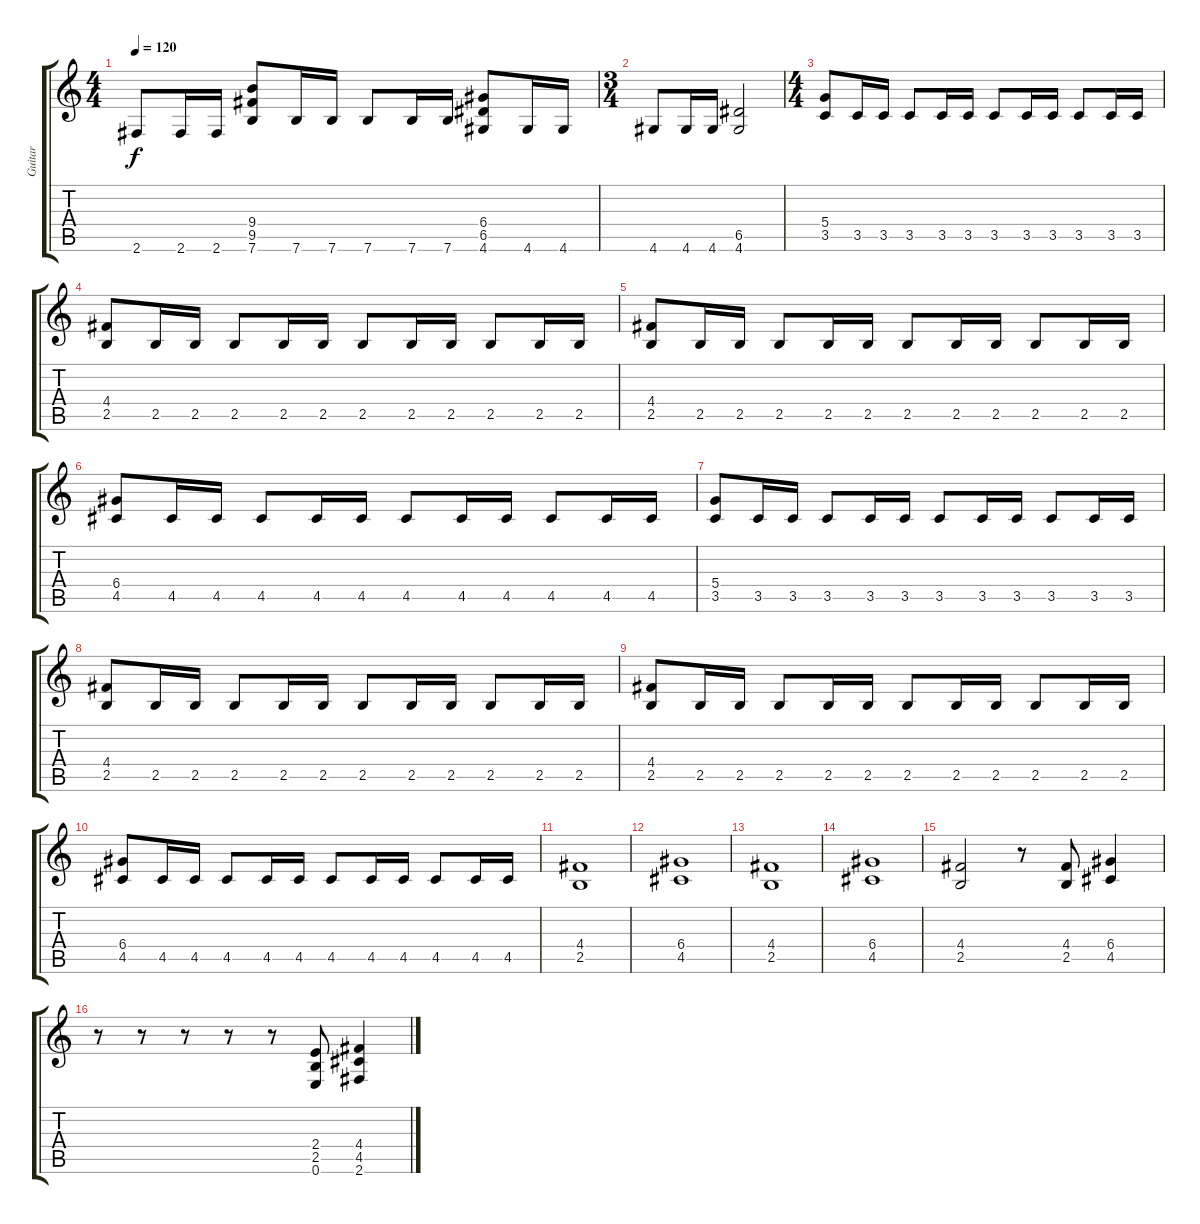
\track ("Guitar" "Guitar") {instrument distortionguitar}
\staff {score tabs}
\tuning (E4 B3 G3 D3 A2 E2) {hide}
\ts (4 4)
\tempo 120
\clef g2
\ks c
2.6.8{dy f} 2.6.16 2.6.16 (9.4 9.5 7.6).8 7.6.16 7.6.16 7.6.8 7.6.16 7.6.16 (6.4 6.5 4.6).8 4.6.16 4.6.16 |
\ts (3 4)
4.6.8 4.6.16 4.6.16 (6.5 4.6).2 |
\ts (4 4)
(5.4 3.5).8 3.5.16 3.5.16 3.5.8 3.5.16 3.5.16 3.5.8 3.5.16 3.5.16 3.5.8 3.5.16 3.5.16 |
(4.4 2.5).8 2.5.16 2.5.16 2.5.8 2.5.16 2.5.16 2.5.8 2.5.16 2.5.16 2.5.8 2.5.16 2.5.16 |
(4.4 2.5).8 2.5.16 2.5.16 2.5.8 2.5.16 2.5.16 2.5.8 2.5.16 2.5.16 2.5.8 2.5.16 2.5.16 |
(6.4 4.5).8 4.5.16 4.5.16 4.5.8 4.5.16 4.5.16 4.5.8 4.5.16 4.5.16 4.5.8 4.5.16 4.5.16 |
(5.4 3.5).8 3.5.16 3.5.16 3.5.8 3.5.16 3.5.16 3.5.8 3.5.16 3.5.16 3.5.8 3.5.16 3.5.16 |
(4.4 2.5).8 2.5.16 2.5.16 2.5.8 2.5.16 2.5.16 2.5.8 2.5.16 2.5.16 2.5.8 2.5.16 2.5.16 |
(4.4 2.5).8 2.5.16 2.5.16 2.5.8 2.5.16 2.5.16 2.5.8 2.5.16 2.5.16 2.5.8 2.5.16 2.5.16 |
(6.4 4.5).8 4.5.16 4.5.16 4.5.8 4.5.16 4.5.16 4.5.8 4.5.16 4.5.16 4.5.8 4.5.16 4.5.16 |
(4.4 2.5).1 |
(6.4 4.5).1 |
(4.4 2.5).1 |
(6.4 4.5).1 |
(4.4 2.5).2 r.8 (4.4 2.5).8 (6.4 4.5).4 |
r.8 r.8 r.8 r.8 r.8 (2.4 2.5 0.6).8 (4.4 4.5 2.6).4
